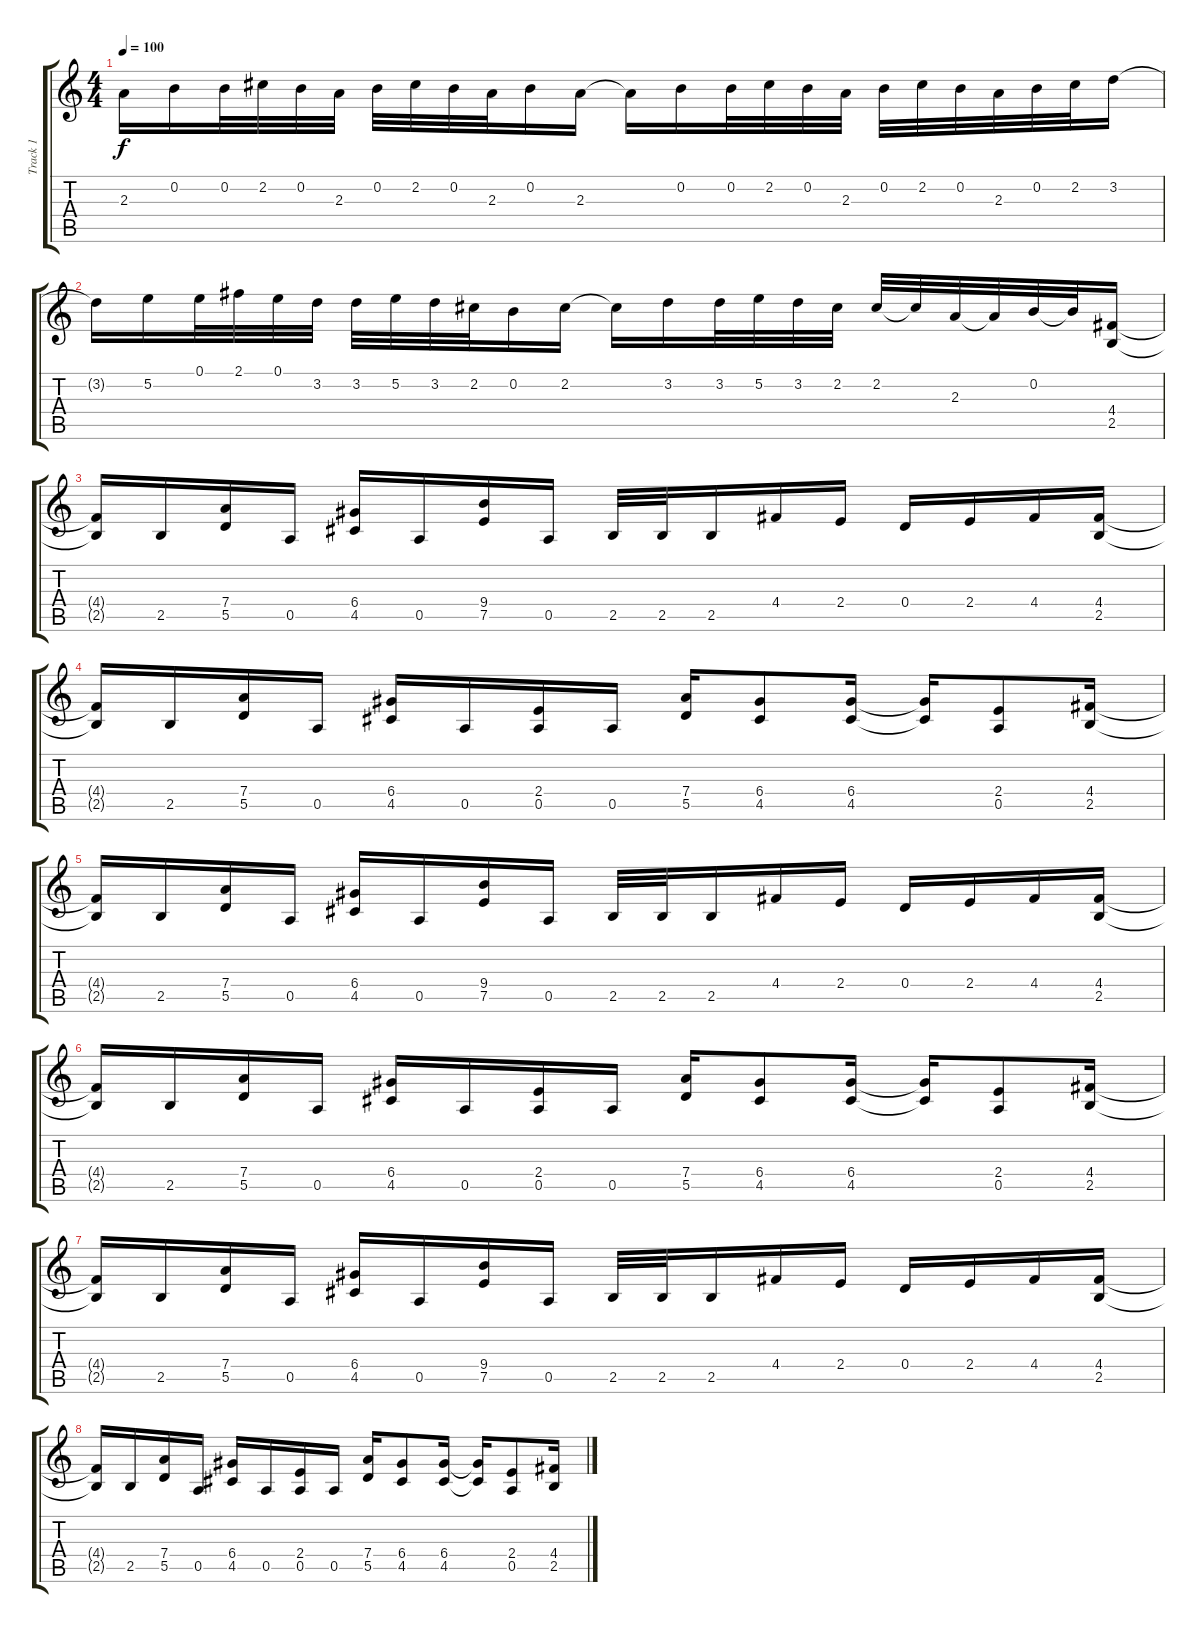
\track ("Track 1" "Track 1") {instrument overdrivenguitar}
\staff {score tabs}
\tuning (E4 B3 G3 D3 A2 E2) {hide}
\ts (4 4)
\tempo 100
\clef g2
\ks c
2.3{t}.16{dy f} 0.2.16 0.2.32 2.2.32 0.2.32 2.3.32 0.2.32 2.2.32 0.2.32 2.3.32 0.2.16 2.3.16 2.3{t}.16 0.2.16 0.2.32 2.2.32 0.2.32 2.3.32 0.2.32 2.2.32 0.2.32 2.3.32 0.2.32 2.2.32 3.2.16 |
3.2{t}.16 5.2.16 0.1.32 2.1.32 0.1.32 3.2.32 3.2.32 5.2.32 3.2.32 2.2.32 0.2.16 2.2.16 2.2{t}.16 3.2.16 3.2.32 5.2.32 3.2.32 2.2.32 2.2.32 2.2{t}.32 2.3.32 2.3{t}.32 0.2.32 0.2{t}.32 (4.4 2.5).16 |
(4.4{t} 2.5{t}).16 2.5.16 (7.4 5.5).16 0.5.16 (6.4 4.5).16 0.5.16 (9.4 7.5).16 0.5.16 2.5.32 2.5.32 2.5.16 4.4.16 2.4.16 0.4.16 2.4.16 4.4.16 (4.4 2.5).16 |
(4.4{t} 2.5{t}).16 2.5.16 (7.4 5.5).16 0.5.16 (6.4 4.5).16 0.5.16 (2.4 0.5).16 0.5.16 (7.4 5.5).16 (6.4 4.5).8 (6.4 4.5).16 (6.4{t} 4.5{t}).16 (2.4 0.5).8 (4.4 2.5).16 |
(4.4{t} 2.5{t}).16 2.5.16 (7.4 5.5).16 0.5.16 (6.4 4.5).16 0.5.16 (9.4 7.5).16 0.5.16 2.5.32 2.5.32 2.5.16 4.4.16 2.4.16 0.4.16 2.4.16 4.4.16 (4.4 2.5).16 |
(4.4{t} 2.5{t}).16 2.5.16 (7.4 5.5).16 0.5.16 (6.4 4.5).16 0.5.16 (2.4 0.5).16 0.5.16 (7.4 5.5).16 (6.4 4.5).8 (6.4 4.5).16 (6.4{t} 4.5{t}).16 (2.4 0.5).8 (4.4 2.5).16 |
(4.4{t} 2.5{t}).16 2.5.16 (7.4 5.5).16 0.5.16 (6.4 4.5).16 0.5.16 (9.4 7.5).16 0.5.16 2.5.32 2.5.32 2.5.16 4.4.16 2.4.16 0.4.16 2.4.16 4.4.16 (4.4 2.5).16 |
(4.4{t} 2.5{t}).16 2.5.16 (7.4 5.5).16 0.5.16 (6.4 4.5).16 0.5.16 (2.4 0.5).16 0.5.16 (7.4 5.5).16 (6.4 4.5).8 (6.4 4.5).16 (6.4{t} 4.5{t}).16 (2.4 0.5).8 (4.4 2.5).16
